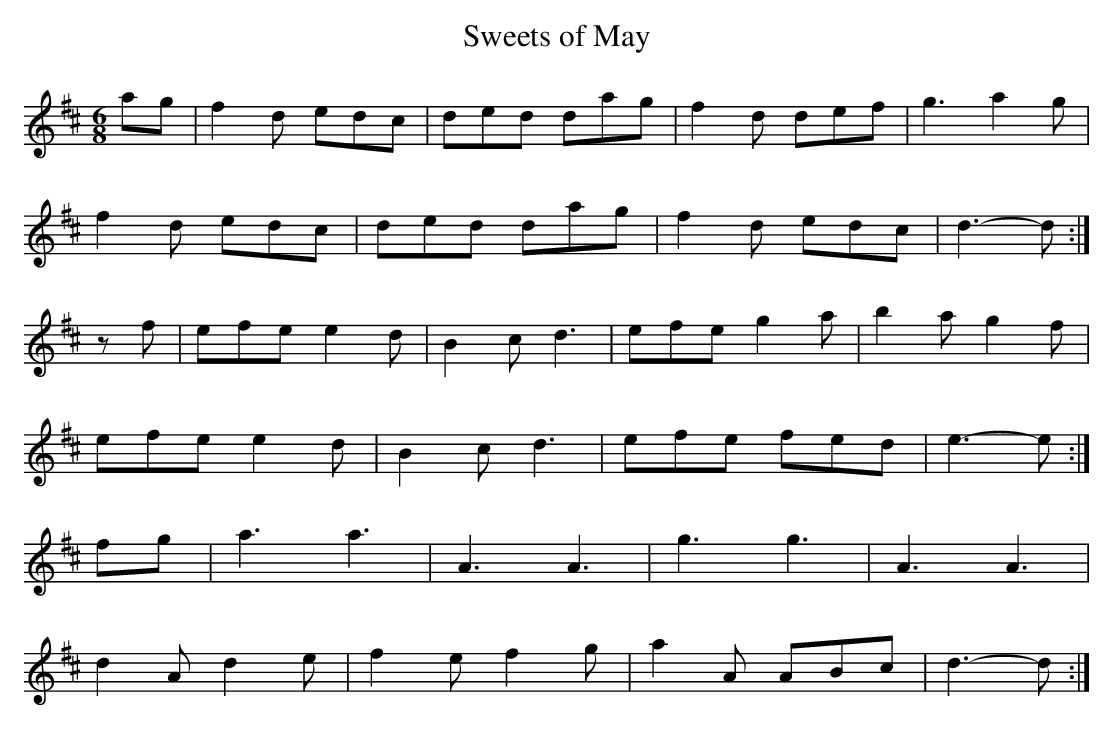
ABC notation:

X:1
T:Sweets of May
M:6/8
L:1/8
K:D Major
ag|f2d edc|ded dag|f2d def|g3 a2g|!
f2d edc|ded dag|f2d edc|d3-d:|!
K:E Dorian
zf|efe e2d|B2c d3|efe g2a|b2a g2f|!
efe e2d|B2c d3|efe fed|e3-e:|!
K:D Major
fg|a3 a3|A3 A3|g3 g3|A3 A3|!
d2A d2e|f2e f2g|a2A ABc|d3-d:|!
